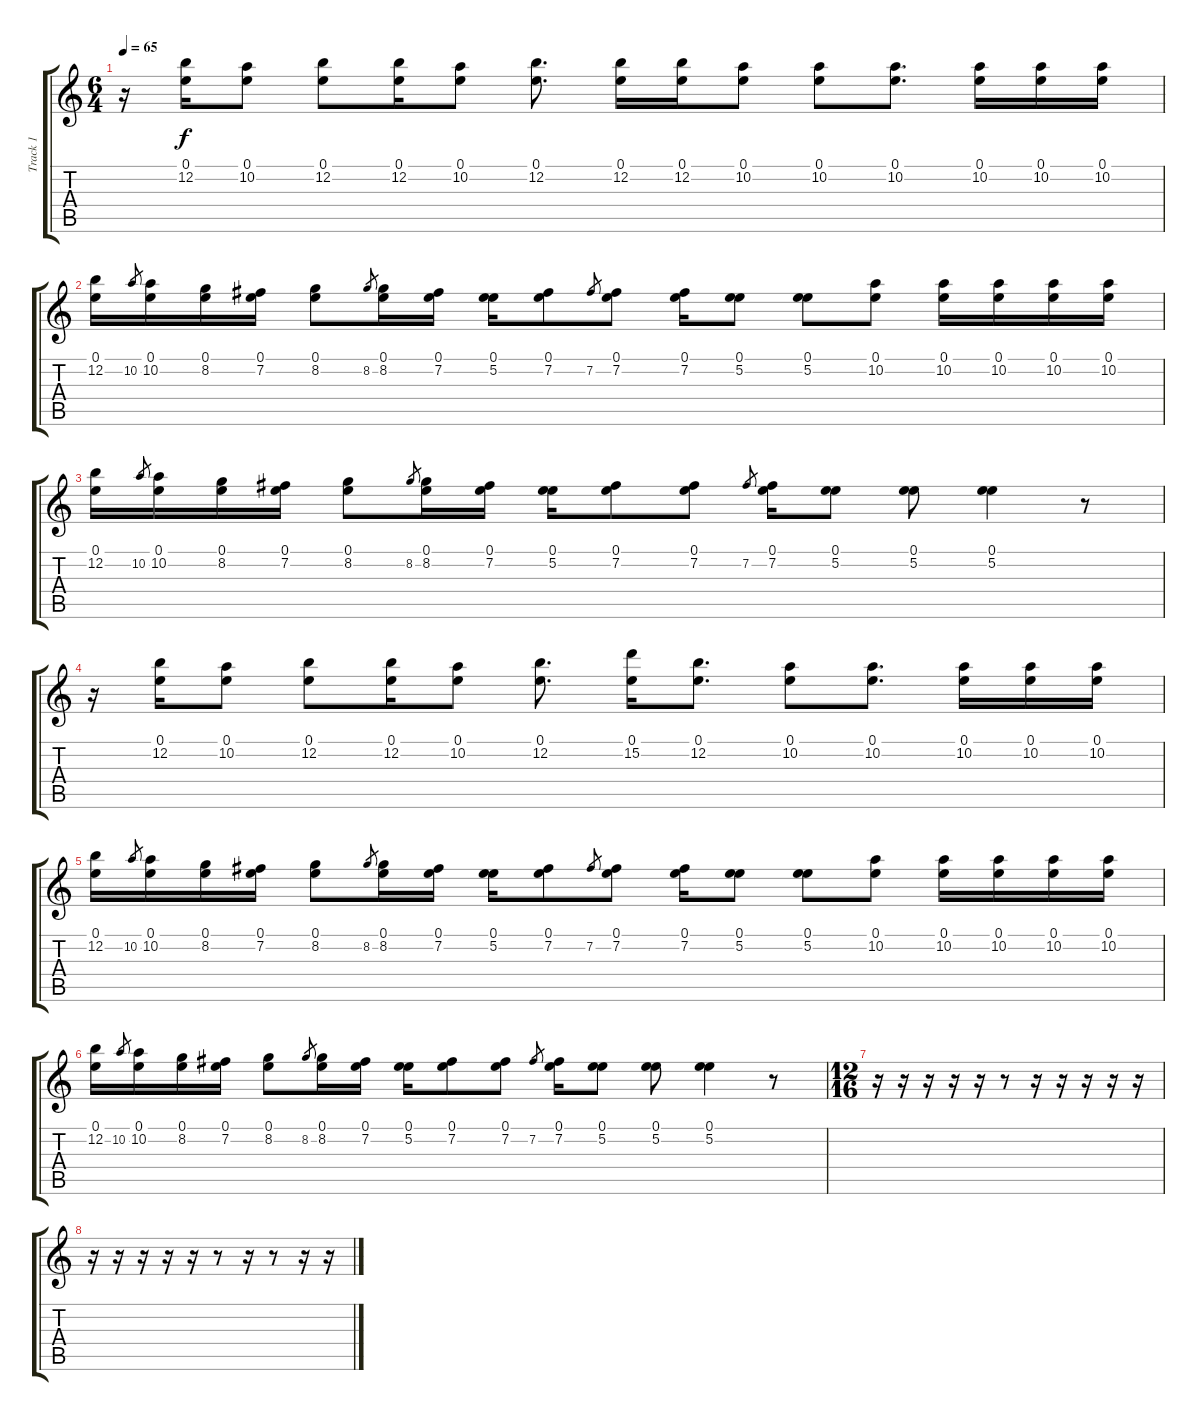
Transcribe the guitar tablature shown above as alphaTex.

\track ("Track 1" "Track 1") {instrument acousticguitarsteel}
\staff {score tabs}
\tuning (E4 B3 G3 D3 A2 E2) {hide}
\ts (6 4)
\tempo 65
\clef g2
\ks c
r.16{dy f} (0.1 12.2).16 (0.1 10.2).8 (0.1 12.2).8 (0.1 12.2).16 (0.1 10.2).8 (0.1 12.2).8{d} (0.1 12.2).16 (0.1 12.2).16 (0.1 10.2).8 (0.1 10.2).8 (0.1 10.2).8{d} (0.1 10.2).16 (0.1 10.2).16 (0.1 10.2).16 |
(0.1 12.2).16 10.2.8{gr} (0.1 10.2).16 (0.1 8.2).16 (0.1 7.2).16 (0.1 8.2).8 8.2.8{gr} (0.1 8.2).16 (0.1 7.2).16 (0.1 5.2).16 (0.1 7.2).8 7.2.8{gr} (0.1 7.2).8 (0.1 7.2).16 (0.1 5.2).8 (0.1 5.2).8 (0.1 10.2).8 (0.1 10.2).16 (0.1 10.2).16 (0.1 10.2).16 (0.1 10.2).16 |
(0.1 12.2).16 10.2.8{gr} (0.1 10.2).16 (0.1 8.2).16 (0.1 7.2).16 (0.1 8.2).8 8.2.8{gr} (0.1 8.2).16 (0.1 7.2).16 (0.1 5.2).16 (0.1 7.2).8 (0.1 7.2).8 7.2.8{gr} (0.1 7.2).16 (0.1 5.2).8 (0.1 5.2).8 (0.1 5.2).4 r.8 |
r.16 (0.1 12.2).16 (0.1 10.2).8 (0.1 12.2).8 (0.1 12.2).16 (0.1 10.2).8 (0.1 12.2).8{d} (0.1 15.2).16 (0.1 12.2).8{d} (0.1 10.2).8 (0.1 10.2).8{d} (0.1 10.2).16 (0.1 10.2).16 (0.1 10.2).16 |
(0.1 12.2).16 10.2.8{gr} (0.1 10.2).16 (0.1 8.2).16 (0.1 7.2).16 (0.1 8.2).8 8.2.8{gr} (0.1 8.2).16 (0.1 7.2).16 (0.1 5.2).16 (0.1 7.2).8 7.2.8{gr} (0.1 7.2).8 (0.1 7.2).16 (0.1 5.2).8 (0.1 5.2).8 (0.1 10.2).8 (0.1 10.2).16 (0.1 10.2).16 (0.1 10.2).16 (0.1 10.2).16 |
(0.1 12.2).16 10.2.8{gr} (0.1 10.2).16 (0.1 8.2).16 (0.1 7.2).16 (0.1 8.2).8 8.2.8{gr} (0.1 8.2).16 (0.1 7.2).16 (0.1 5.2).16 (0.1 7.2).8 (0.1 7.2).8 7.2.8{gr} (0.1 7.2).16 (0.1 5.2).8 (0.1 5.2).8 (0.1 5.2).4 r.8 |
\ts (12 16)
r.16 r.16 r.16 r.16 r.16 r.8 r.16 r.16 r.16 r.16 r.16 |
r.16 r.16 r.16 r.16 r.16 r.8 r.16 r.8 r.16 r.16
